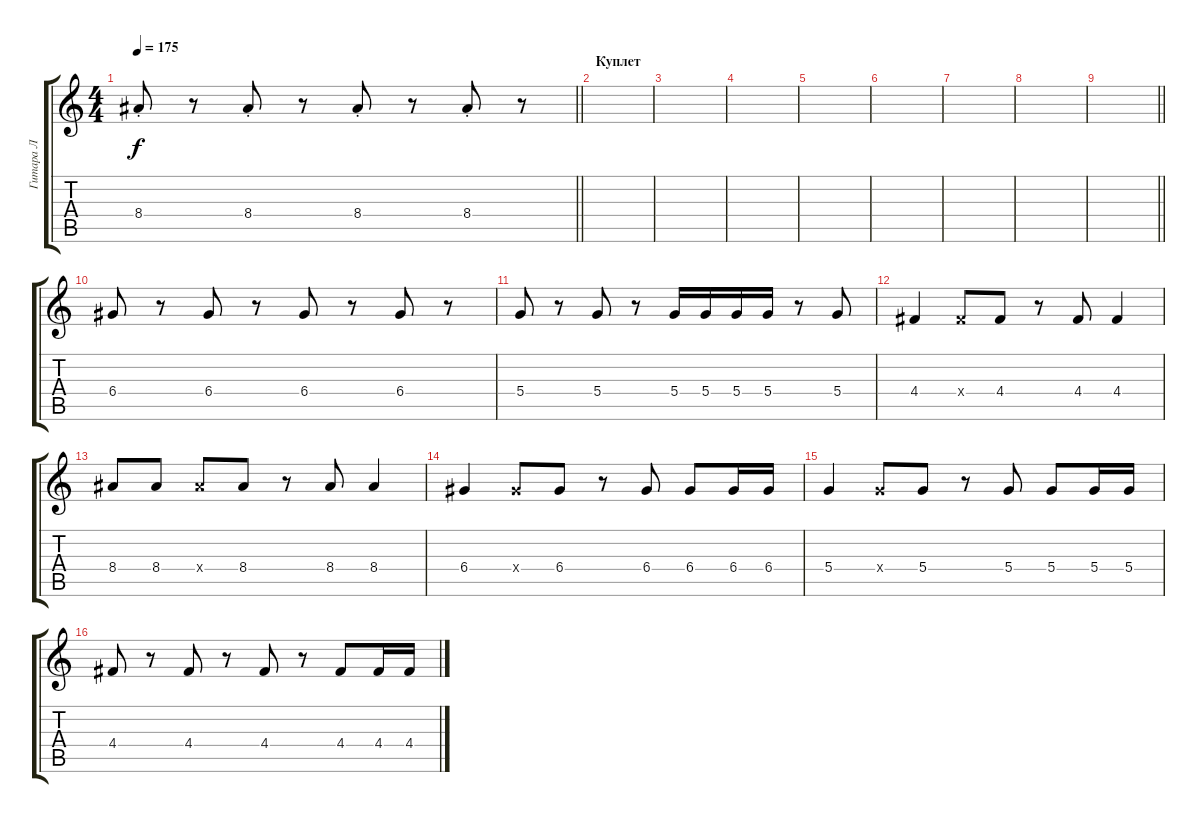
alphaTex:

\track ("Гитара Л" "Гитара Л") {instrument distortionguitar}
\staff {score tabs}
\tuning (E4 B3 G3 D3 A2 E2) {hide}
\ts (4 4)
\tempo 175
\clef g2
\barLineRight lightlight
\ks c
8.4{st}.8{dy f} r.8 8.4{st}.8 r.8 8.4{st}.8 r.8 8.4{st}.8 r.8 |
\section ("" "Куплет")
|
|
|
|
|
|
|
\barLineRight lightlight
|
\section ("" " ")
6.4.8 r.8 6.4.8 r.8 6.4.8 r.8 6.4.8 r.8 |
5.4.8 r.8 5.4.8 r.8 5.4.16 5.4.16 5.4.16 5.4.16 r.8 5.4.8 |
4.4.4 4.4{x}.8 4.4.8 r.8 4.4.8 4.4.4 |
8.4.8 8.4.8 8.4{x}.8 8.4.8 r.8 8.4.8 8.4.4 |
6.4.4 6.4{x}.8 6.4.8 r.8 6.4.8 6.4.8 6.4.16 6.4.16 |
5.4.4 5.4{x}.8 5.4.8 r.8 5.4.8 5.4.8 5.4.16 5.4.16 |
4.4.8 r.8 4.4.8 r.8 4.4.8 r.8 4.4.8 4.4.16 4.4.16
